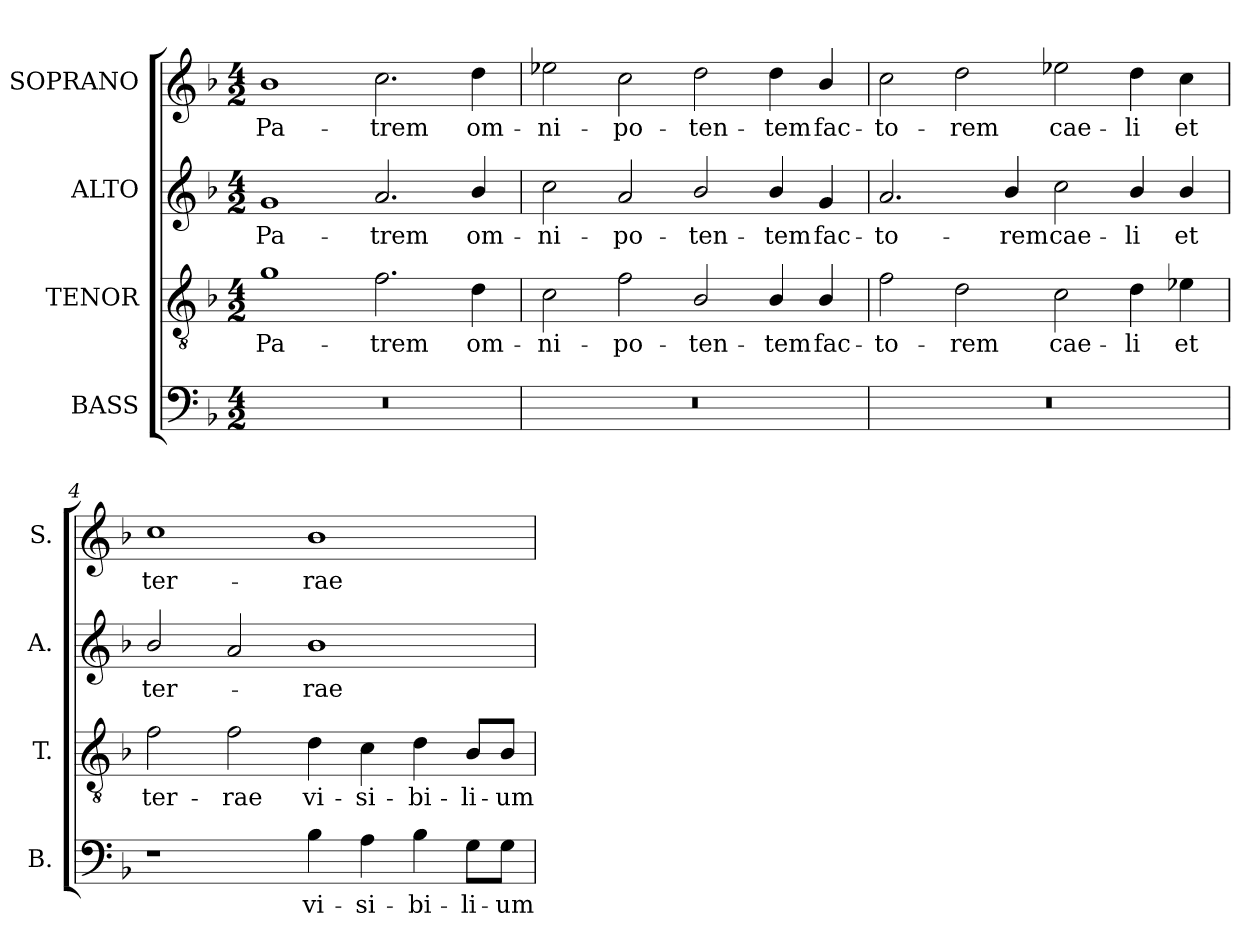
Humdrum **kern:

**kern	**text	**kern	**text	**kern	**text	**kern	**text
*part4	*part4	*part3	*part3	*part2	*part2	*part1	*part1
*staff4	*staff4	*staff3	*staff3	*staff2	*staff2	*staff1	*staff1
*I"BASS	*	*I"TENOR	*	*I"ALTO	*	*I"SOPRANO	*
*I'B.	*	*I'T.	*	*I'A.	*	*I'S.	*
!!LO:PB:g=z
*clefF4	*	*clefGv2	*	*clefG2	*	*clefG2	*
*	*	*ITrd7c12	*	*	*	*	*
*k[b-]	*	*k[b-]	*	*k[b-]	*	*k[b-]	*
*F:	*	*F:	*	*F:	*	*F:	*
*M4/2	*	*M4/2	*	*M4/2	*	*M4/2	*
=1	=1	=1	=1	=1	=1	=1	=1
!LO:N:vis=1	!	!	!	!	!	!	!
!	!	!	!LO:LY:b:color=#000000	!	!	!	!
!	!	!	!	!	!LO:LY:b:color=#000000	!	!
!	!	!	!	!	!	!	!LO:LY:b:color=#000000
0r	.	1Gi	Pa-	1gi	Pa-	1b-i	Pa-
!	!	!	!LO:LY:b:color=#000000	!	!	!	!
!	!	!	!	!	!LO:LY:b:color=#000000	!	!
!	!	!	!	!	!	!	!LO:LY:b:color=#000000
.	.	2.Fi\	-trem	2.ai/	-trem	2.cci\	-trem
!	!	!	!LO:LY:b:color=#000000	!	!	!	!
!	!	!	!	!	!LO:LY:b:color=#000000	!	!
!	!	!	!	!	!	!	!LO:LY:b:color=#000000
.	.	4Di\	om-	4b-i/	om-	4ddi\	om-
=2	=2	=2	=2	=2	=2	=2	=2
!LO:N:vis=1	!	!	!	!	!	!	!
!	!	!	!LO:LY:b:color=#000000	!	!	!	!
!	!	!	!	!	!LO:LY:b:color=#000000	!	!
!	!	!	!	!	!	!	!LO:LY:b:color=#000000
0r	.	2Ci\	-ni-	2cci\	-ni-	2ee-Xi\	-ni-
!	!	!	!LO:LY:b:color=#000000	!	!	!	!
!	!	!	!	!	!LO:LY:b:color=#000000	!	!
!	!	!	!	!	!	!	!LO:LY:b:color=#000000
.	.	2Fi\	-po-	2ai/	-po-	2cci\	-po-
!	!	!	!LO:LY:b:color=#000000	!	!	!	!
!	!	!	!	!	!LO:LY:b:color=#000000	!	!
!	!	!	!	!	!	!	!LO:LY:b:color=#000000
.	.	2BB-i/	-ten-	2b-i/	-ten-	2ddi\	-ten-
!	!	!	!LO:LY:b:color=#000000	!	!	!	!
!	!	!	!	!	!LO:LY:b:color=#000000	!	!
!	!	!	!	!	!	!	!LO:LY:b:color=#000000
.	.	4BB-i/	-tem	4b-i/	-tem	4ddi\	-tem
!	!	!	!LO:LY:b:color=#000000	!	!	!	!
!	!	!	!	!	!LO:LY:b:color=#000000	!	!
!	!	!	!	!	!	!	!LO:LY:b:color=#000000
.	.	4BB-i/	fac-	4gi/	fac-	4b-i/	fac-
=3	=3	=3	=3	=3	=3	=3	=3
!LO:N:vis=1	!	!	!	!	!	!	!
!	!	!	!LO:LY:b:color=#000000	!	!	!	!
!	!	!	!	!	!LO:LY:b:color=#000000	!	!
!	!	!	!	!	!	!	!LO:LY:b:color=#000000
0r	.	2Fi\	-to-	2.ai/	-to-	2cci\	-to-
!	!	!	!LO:LY:b:color=#000000	!	!	!	!
!	!	!	!	!	!	!	!LO:LY:b:color=#000000
.	.	2Di\	-rem	.	.	2ddi\	-rem
!	!	!	!	!	!LO:LY:b:color=#000000	!	!
.	.	.	.	4b-i/	-rem	.	.
!	!	!	!LO:LY:b:color=#000000	!	!	!	!
!	!	!	!	!	!LO:LY:b:color=#000000	!	!
!	!	!	!	!	!	!	!LO:LY:b:color=#000000
.	.	2Ci\	cae-	2cci\	cae-	2ee-Xi\	cae-
!	!	!	!LO:LY:b:color=#000000	!	!	!	!
!	!	!	!	!	!LO:LY:b:color=#000000	!	!
!	!	!	!	!	!	!	!LO:LY:b:color=#000000
.	.	4Di\	-li	4b-i/	-li	4ddi\	-li
!	!	!	!LO:LY:b:color=#000000	!	!	!	!
!	!	!	!	!	!LO:LY:b:color=#000000	!	!
!	!	!	!	!	!	!	!LO:LY:b:color=#000000
.	.	4E-Xi\	et	4b-i/	et	4cci\	et
!!LO:LB:g=z
=4	=4	=4	=4	=4	=4	=4	=4
!	!	!	!LO:LY:b:color=#000000	!	!	!	!
!	!	!	!	!	!LO:LY:b:color=#000000	!	!
!	!	!	!	!	!	!	!LO:LY:b:color=#000000
1r	.	2Fi\	ter-	2b-i/	ter-	1cci	ter-
!	!	!	!LO:LY:b:color=#000000	!	!	!	!
.	.	2Fi\	-rae	2ai/	.	.	.
!	!LO:LY:b:color=#000000	!	!	!	!	!	!
!	!	!	!LO:LY:b:color=#000000	!	!	!	!
!	!	!	!	!	!LO:LY:b:color=#000000	!	!
!	!	!	!	!	!	!	!LO:LY:b:color=#000000
4B-i\	vi-	4Di\	vi-	1b-i	-rae	1b-i	-rae
!	!LO:LY:b:color=#000000	!	!	!	!	!	!
!	!	!	!LO:LY:b:color=#000000	!	!	!	!
4Ai\	-si-	4Ci\	-si-	.	.	.	.
!	!LO:LY:b:color=#000000	!	!	!	!	!	!
!	!	!	!LO:LY:b:color=#000000	!	!	!	!
4B-i\	-bi-	4Di\	-bi-	.	.	.	.
!	!LO:LY:b:color=#000000	!	!	!	!	!	!
!	!	!	!LO:LY:b:color=#000000	!	!	!	!
8Gi\L	-li-	8BB-i/L	-li-	.	.	.	.
!	!LO:LY:b:color=#000000	!	!	!	!	!	!
!	!	!	!LO:LY:b:color=#000000	!	!	!	!
8Gi\J	-um	8BB-i/J	-um	.	.	.	.
=	=	=	=	=	=	=	=
*-	*-	*-	*-	*-	*-	*-	*-
